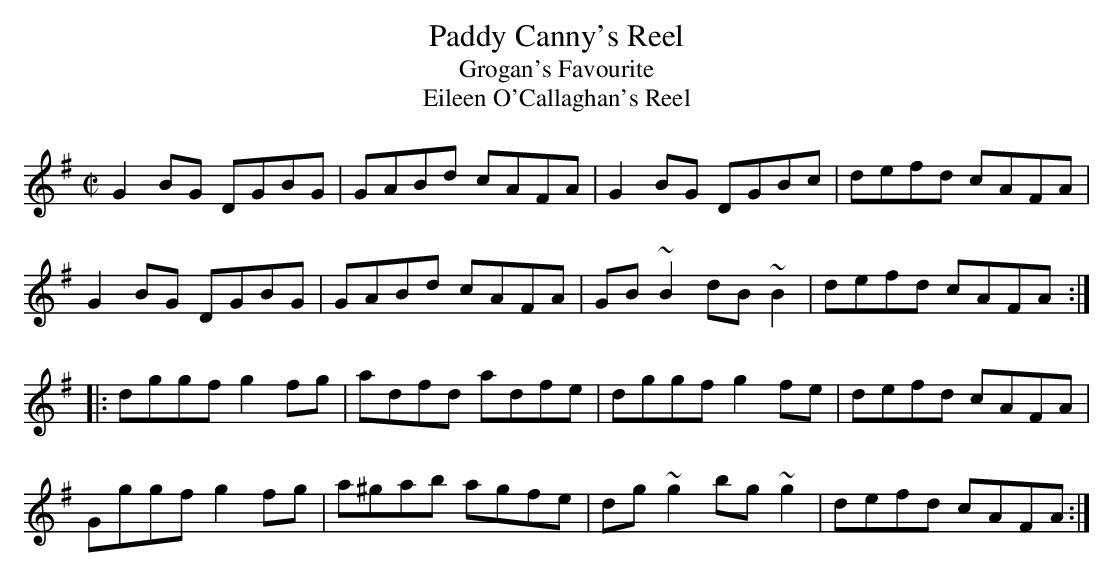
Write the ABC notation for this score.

X:1
T:Paddy Canny's Reel
T:Grogan's Favourite
T:Eileen O'Callaghan's Reel
M:C|
L:1/8
K:G
G2BG DGBG|GABd cAFA|G2BG DGBc|defd cAFA|!
G2BG DGBG|GABd cAFA|GB~B2 dB~B2|defd cAFA:|!
|:dggf g2fg|adfd adfe|dggf g2fe|defd cAFA|!
Gggf g2fg|a^gab agfe|dg~g2 bg~g2|defd cAFA:|]!
